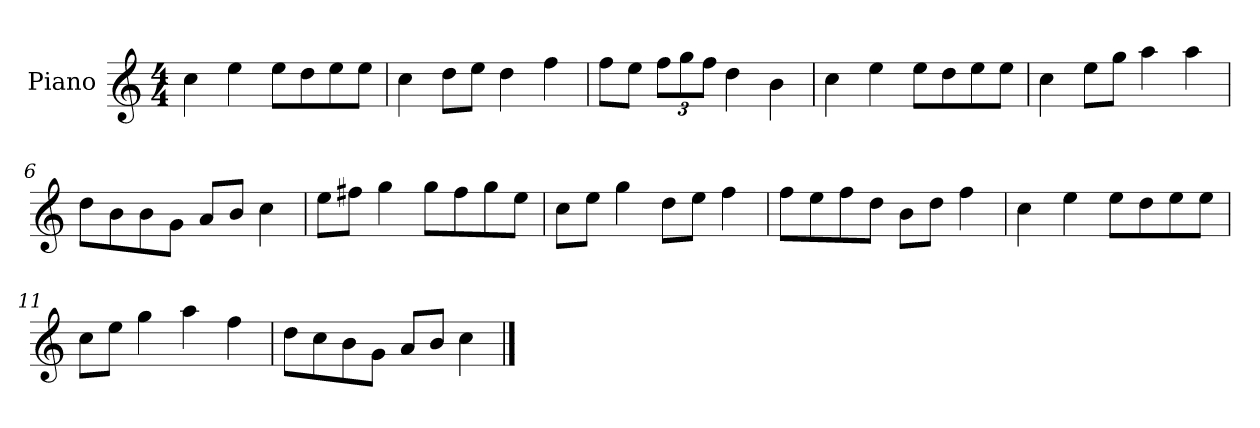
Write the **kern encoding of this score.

**kern
*part1
*staff1
*I"Piano
*I'P-no
*clefG2
*k[]
*M4/4
*MM90
=1
4cc\
4ee\
8ee\L
8dd\
8ee\
8ee\J
=2
4cc\
8dd\L
8ee\J
4dd\
4ff\
=3
8ff\L
8ee\J
*Xbrackettup
12ff\L
12gg\
12ff\J
4dd\
4b\
=4
4cc\
4ee\
8ee\L
8dd\
8ee\
8ee\J
=5
4cc\
8ee\L
8gg\J
4aa\
4aa\
=6
8dd\L
8b\
8b\
8g\J
8a/L
8b/J
4cc\
!!LO:LB:g=z
=7
8ee\L
8ff#X\J
4gg\
8gg\L
8ff#\
8gg\
8ee\J
=8
8cc\L
8ee\J
4gg\
8dd\L
8ee\J
4ff\
=9
8ff\L
8ee\
8ff\
8dd\J
8b\L
8dd\J
4ff\
=10
4cc\
4ee\
8ee\L
8dd\
8ee\
8ee\J
=11
8cc\L
8ee\J
4gg\
4aa\
4ff\
=12
8dd\L
8cc\
8b\
8g\J
8a/L
8b/J
4cc\
==
*-
